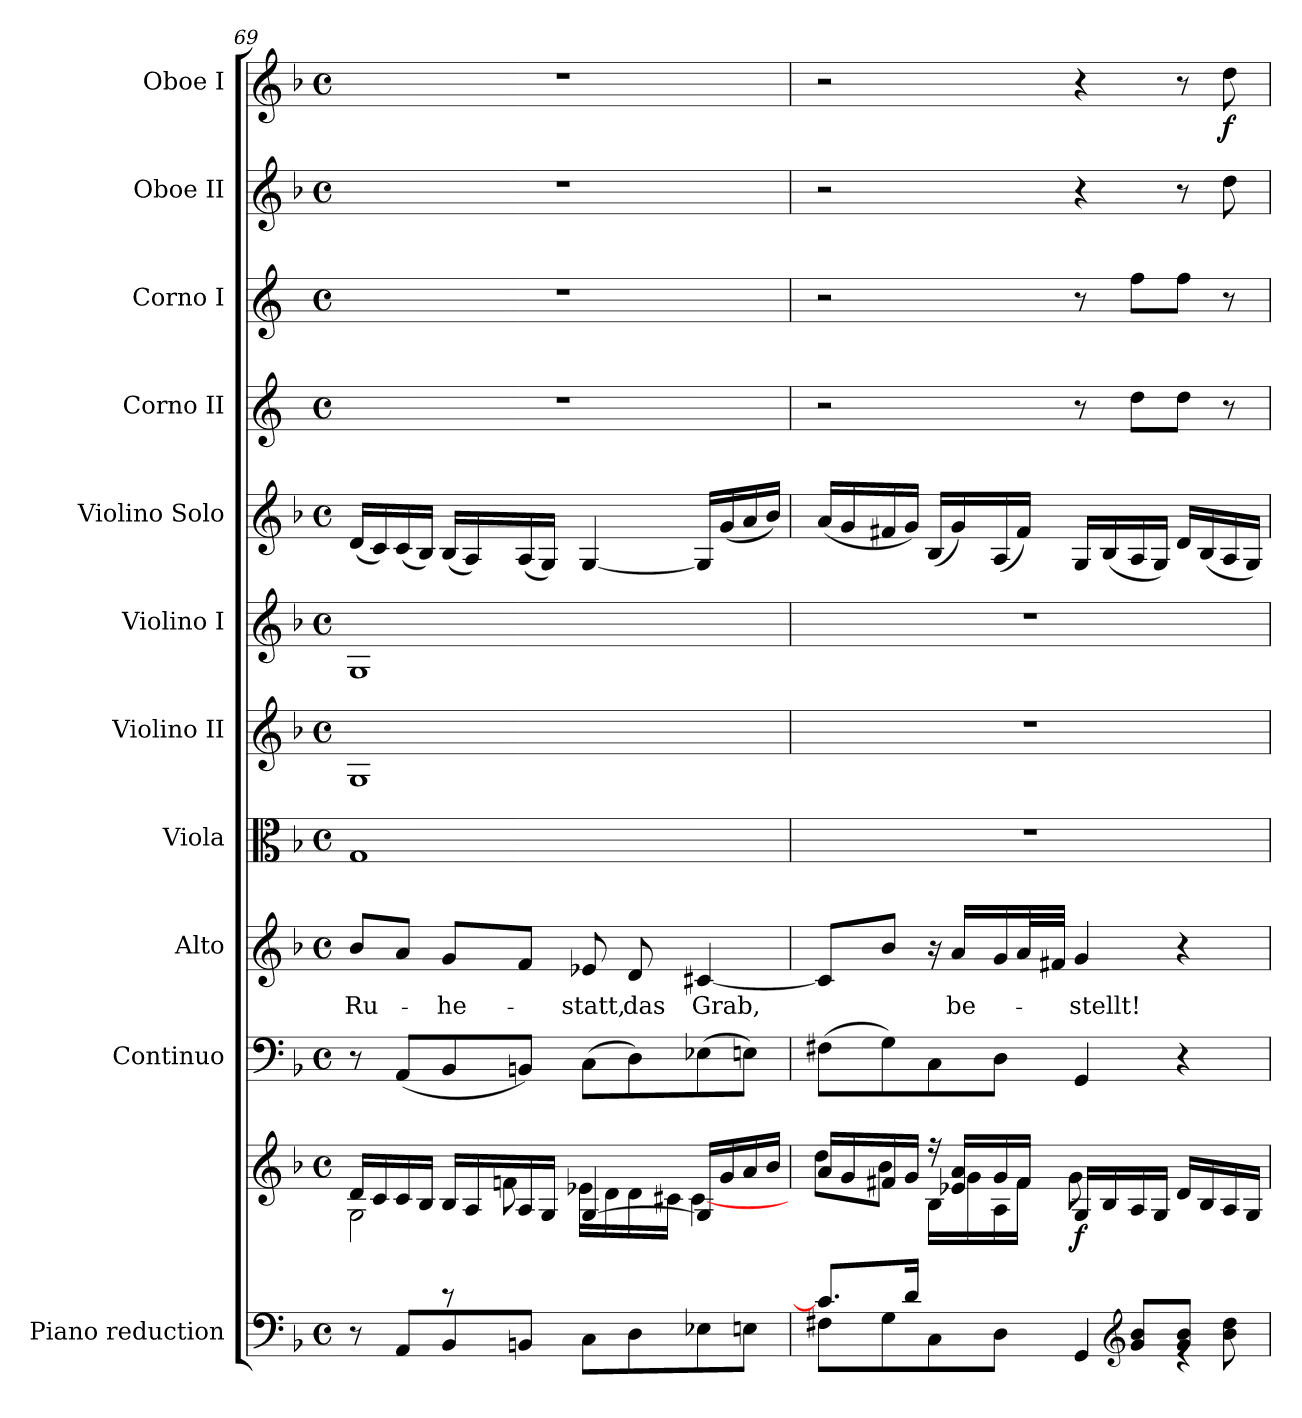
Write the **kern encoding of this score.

**kern	**kern	**dynam	**kern	**kern	**text	**kern	**kern	**kern	**kern	**kern	**dynam	**kern	**dynam	**kern	**dynam	**kern	**dynam
*part11	*part11	*part11	*part10	*part9	*part9	*part8	*part7	*part6	*part5	*part4	*part4	*part3	*part3	*part2	*part2	*part1	*part1
*staff12	*staff11	*staff11/12	*staff10	*staff9	*staff9	*staff8	*staff7	*staff6	*staff5	*staff4	*staff4	*staff3	*staff3	*staff2	*staff2	*staff1	*staff1
*I"Piano reduction	*	*	*I"Continuo	*I"Alto	*	*I"Viola	*I"Violino II	*I"Violino I	*I"Violino Solo	*I"Corno II	*	*I"Corno I	*	*I"Oboe II	*	*I"Oboe I	*
*I'Pno	*	*	*	*	*	*	*	*	*I'Vln	*	*	*	*	*I'Ob	*	*I'Ob	*
!!LO:PB:g=z
*clefF4	*clefG2	*	*clefF4	*clefG2	*	*clefC3	*clefG2	*clefG2	*clefG2	*clefG2	*	*clefG2	*	*clefG2	*	*clefG2	*
*	*	*	*	*	*	*	*	*	*	*ITrd4c7	*	*ITrd4c7	*	*	*	*	*
*k[b-]	*k[b-]	*	*k[b-]	*k[b-]	*	*k[b-]	*k[b-]	*k[b-]	*k[b-]	*k[b-]	*	*k[b-]	*	*k[b-]	*	*k[b-]	*
*M4/4	*M4/4	*	*M4/4	*M4/4	*	*M4/4	*M4/4	*M4/4	*M4/4	*M4/4	*	*M4/4	*	*M4/4	*	*M4/4	*
*met(c)	*met(c)	*	*met(c)	*met(c)	*	*met(c)	*met(c)	*met(c)	*met(c)	*met(c)	*	*met(c)	*	*met(c)	*	*met(c)	*
=69	=69	=69	=69	=69	=69	=69	=69	=69	=69	=69	=69	=69	=69	=69	=69	=69	=69
*	*^	*	*	*	*	*	*	*	*	*	*	*	*	*	*	*	*
*	*	*^	*	*	*	*	*	*	*	*	*	*	*	*	*	*	*	*
!	!	!	!	!	!	!	!LO:LY:b	!	!	!	!	!	!	!	!	!	!	!	!
8r	16d/LL	2G\	4ryy	.	8r	8b-/L	Ru-	1G	1G	1G	(<16d/LL	1r	.	1r	.	1r	.	1r	.
.	16c/	.	.	.	.	.	.	.	.	.	16c/)	.	.	.	.	.	.	.	.
8AA/L	16c/	.	.	.	(<8AA/L	8a/J	.	.	.	.	(<16c/	.	.	.	.	.	.	.	.
.	16B-/JJ	.	.	.	.	.	.	.	.	.	16B-/JJ)	.	.	.	.	.	.	.	.
!	!	!	!	!	!	!	!LO:LY:b	!	!	!	!	!	!	!	!	!	!	!	!
8BB-/	16B-/LL	.	8rFFF	.	8BB-/	8g/L	-he-	.	.	.	(<16B-/LL	.	.	.	.	.	.	.	.
.	16A/	.	.	.	.	.	.	.	.	.	16A/)	.	.	.	.	.	.	.	.
8BBn/J	16A/	.	8fn\	.	8BBn/J)	8f/J	.	.	.	.	(<16A/	.	.	.	.	.	.	.	.
.	16G/JJ	.	.	.	.	.	.	.	.	.	16G/JJ)	.	.	.	.	.	.	.	.
!	!	!	!	!	!	!	!LO:LY:b	!	!	!	!	!	!	!	!	!	!	!	!
8C\L	[4G/	16e-X\LL	2ryy	.	(>8C\L	8e-X/	-statt,	.	.	.	[4G/	.	.	.	.	.	.	.	.
.	.	16d\	.	.	.	.	.	.	.	.	.	.	.	.	.	.	.	.	.
!	!	!	!	!	!	!	!LO:LY:b	!	!	!	!	!	!	!	!	!	!	!	!
8D\	.	16d\	.	.	8D\)	8d/	das	.	.	.	.	.	.	.	.	.	.	.	.
.	.	16c#X\JJ	.	.	.	.	.	.	.	.	.	.	.	.	.	.	.	.	.
!	!	!	!	!	!	!	!LO:LY:b	!	!	!	!	!	!	!	!	!	!	!	!
8E-X\	16G/LL]	[4c#\	.	.	(>8E-X\	[4c#X/	Grab,	.	.	.	16G/LL]	.	.	.	.	.	.	.	.
.	16g/	.	.	.	.	.	.	.	.	.	(<16g/	.	.	.	.	.	.	.	.
8En\J	16a/	.	.	.	8En\J)	.	.	.	.	.	16a/	.	.	.	.	.	.	.	.
.	16b-/JJ	.	.	.	.	.	.	.	.	.	16b-/JJ)	.	.	.	.	.	.	.	.
*	*	*v	*v	*	*	*	*	*	*	*	*	*	*	*	*	*	*	*	*
=70	=70	=70	=70	=70	=70	=70	=70	=70	=70	=70	=70	=70	=70	=70	=70	=70	=70	=70
*^	*	*	*	*	*	*	*	*	*	*	*	*	*	*	*	*	*	*
8.c#/L]	8F#X\L	16a/LL	8dd\L	.	(>8F#X\L	8c#/L]	.	1r	1r	1r	(<16a/LL	2r	.	2r	.	2r	.	2r	.
.	.	16g/	.	.	.	.	.	.	.	.	16g/	.	.	.	.	.	.	.	.
.	8G\	16f#X/	8b-\J	.	8G\)	8b-/J	.	.	.	.	16f#X/	.	.	.	.	.	.	.	.
16d/Jk	.	16g/JJ	.	.	.	.	.	.	.	.	16g/JJ)	.	.	.	.	.	.	.	.
4ryy	8C\	16r	16B-\LL	.	8C\	16r	.	.	.	.	(<16B-/LL	.	.	.	.	.	.	.	.
!	!	!	!	!	!	!	!LO:LY:b	!	!	!	!	!	!	!	!	!	!	!	!
.	.	16e-X/ 16a/LL	16g\	.	.	16a/LL	be-	.	.	.	16g/)	.	.	.	.	.	.	.	.
.	8D\J	16g/	16A\	.	8D\J	16g/	.	.	.	.	(<16A/	.	.	.	.	.	.	.	.
.	.	16f#/JJ	16f#\JJ	.	.	32a/L	.	.	.	.	16f#/JJ)	.	.	.	.	.	.	.	.
.	.	.	.	.	.	32f#X/JJJ	.	.	.	.	.	.	.	.	.	.	.	.	.
!	!	!	!	!LO:DY:b	!	!	!LO:LY:b	!	!	!	!	!	!	!	!	!	!	!	!
8ryy	4GG/	16G/LL	8g\	f	4GG/	4g/	-stellt!	.	.	.	16G/LL	8r	.	8r	.	4r	.	4r	.
.	.	16B-/	.	.	.	.	.	.	.	.	(<16B-/	.	.	.	.	.	.	.	.
*clefG2	*	*	*	*	*	*	*	*	*	*	*	*	*	*	*	*	*	*	*
!	!	!	!	!	!	!	!	!	!	!	!	!	!LO:DY:b	!	!	!	!	!	!
!	!	!	!	!	!	!	!	!	!	!	!	!	!LO:DY:n=1:b	!	!	!	!	!	!
!	!	!	!	!	!	!	!	!	!	!	!	!	!LO:DY:n=2:b	!	!LO:DY:b	!	!	!	!
!	!	!	!	!	!	!	!	!	!	!	!	!	!	!	!LO:DY:n=1:b	!	!	!	!
!	!	!	!	!	!	!	!	!	!	!	!	!	!	!	!LO:DY:n=2:b	!	!	!	!
8g/ 8b-/L	.	16A/	8ryy	.	.	.	.	.	.	.	16A/	8g\L	other-dynamics f other-dynamics	8b-\L	other-dynamics f other-dynamics	.	.	.	.
.	.	16G/JJ	.	.	.	.	.	.	.	.	16G/JJ)	.	.	.	.	.	.	.	.
8g/ 8b-/J	4re	16d/LL	4ryy	.	4r	4r	.	.	.	.	16d/LL	8g\J	.	8b-\J	.	8r	.	8r	.
.	.	16B-/	.	.	.	.	.	.	.	.	(<16B-/	.	.	.	.	.	.	.	.
!	!	!	!	!	!	!	!	!	!	!	!	!	!	!	!	!	!LO:DY:b	!	!
!	!	!	!	!	!	!	!	!	!	!	!	!	!	!	!	!	!LO:DY:n=1:b	!	!
!	!	!	!	!	!	!	!	!	!	!	!	!	!	!	!	!	!LO:DY:n=2:b	!	!LO:DY:b
8b-\ 8dd\L	.	16A/	.	.	.	.	.	.	.	.	16A/	8r	.	8r	.	8dd\L	other-dynamics f other-dynamics	8dd\L	f
.	.	16G/JJ	.	.	.	.	.	.	.	.	16G/JJ)	.	.	.	.	.	.	.	.
*v	*v	*	*	*	*	*	*	*	*	*	*	*	*	*	*	*	*	*	*
*	*v	*v	*	*	*	*	*	*	*	*	*	*	*	*	*	*	*	*
=	=	=	=	=	=	=	=	=	=	=	=	=	=	=	=	=	=
*-	*-	*-	*-	*-	*-	*-	*-	*-	*-	*-	*-	*-	*-	*-	*-	*-	*-
